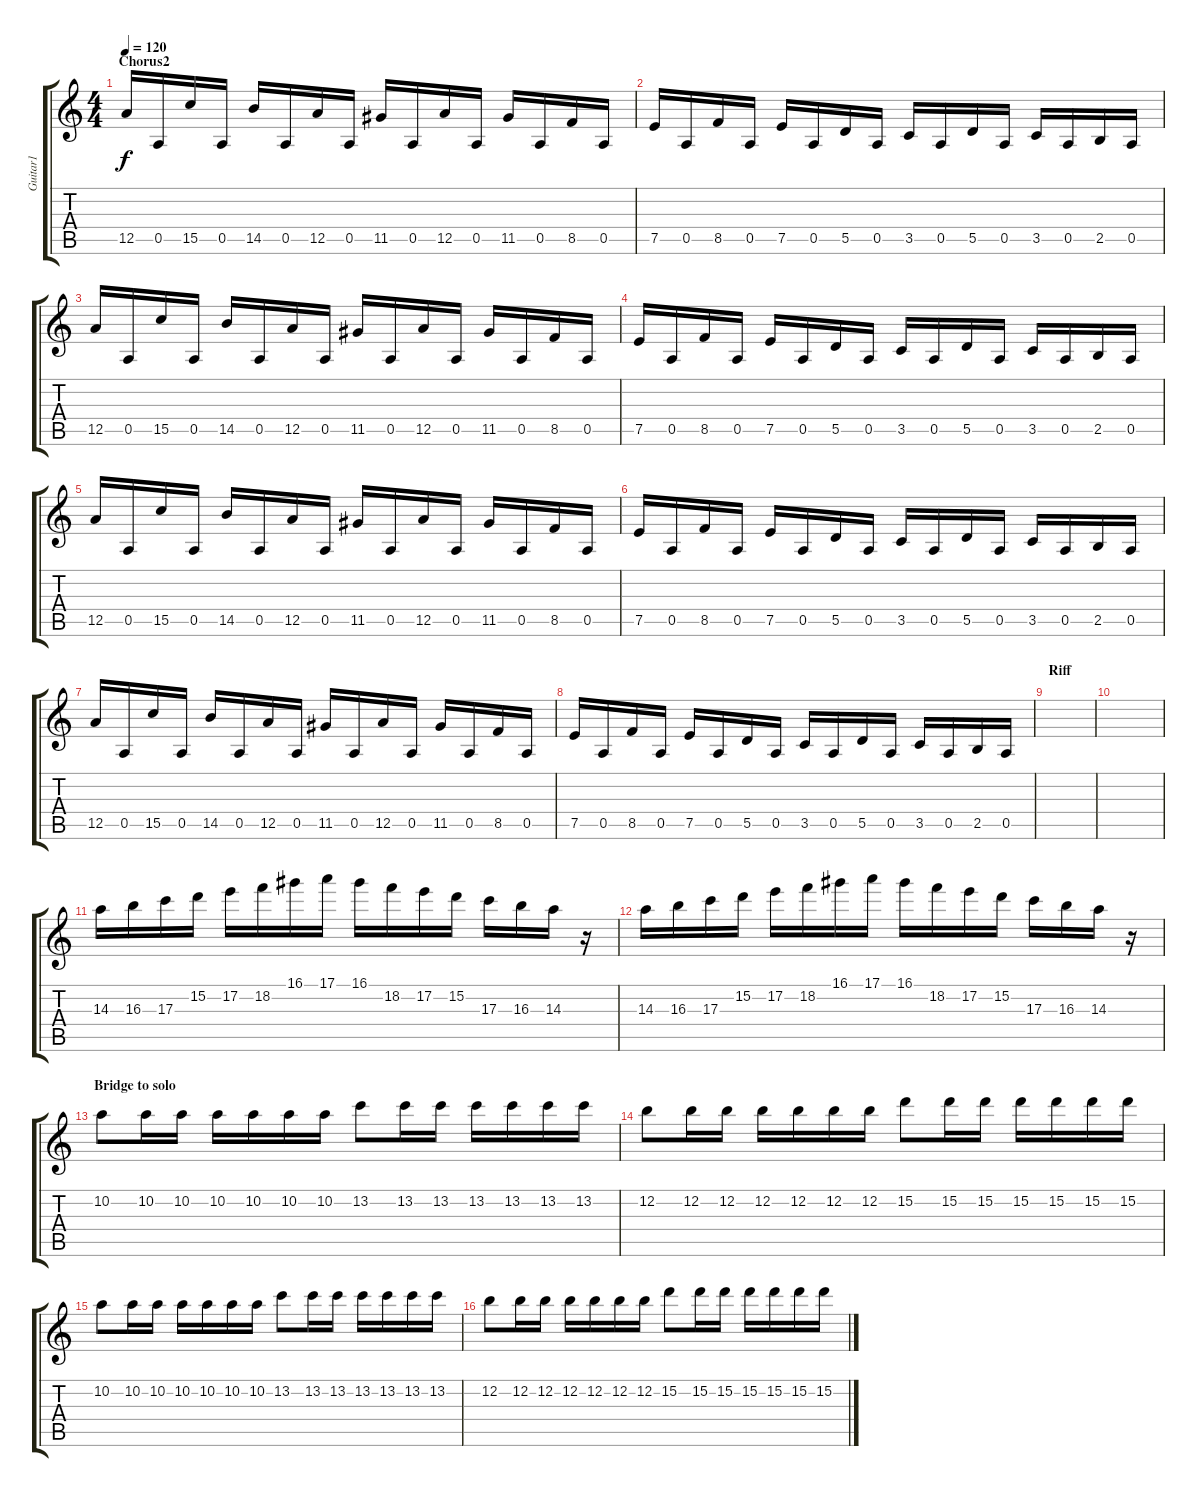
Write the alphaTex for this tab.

\track ("Guitar1" "Guitar1") {instrument distortionguitar}
\staff {score tabs}
\tuning (E4 B3 G3 D3 A2 E2) {hide}
\ts (4 4)
\section ("" "Chorus2")
\tempo 120
\clef g2
\ks c
12.5.16{dy f} 0.5.16 15.5.16 0.5.16 14.5.16 0.5.16 12.5.16 0.5.16 11.5.16 0.5.16 12.5.16 0.5.16 11.5.16 0.5.16 8.5.16 0.5.16 |
7.5.16 0.5.16 8.5.16 0.5.16 7.5.16 0.5.16 5.5.16 0.5.16 3.5.16 0.5.16 5.5.16 0.5.16 3.5.16 0.5.16 2.5.16 0.5.16 |
12.5.16 0.5.16 15.5.16 0.5.16 14.5.16 0.5.16 12.5.16 0.5.16 11.5.16 0.5.16 12.5.16 0.5.16 11.5.16 0.5.16 8.5.16 0.5.16 |
7.5.16 0.5.16 8.5.16 0.5.16 7.5.16 0.5.16 5.5.16 0.5.16 3.5.16 0.5.16 5.5.16 0.5.16 3.5.16 0.5.16 2.5.16 0.5.16 |
12.5.16 0.5.16 15.5.16 0.5.16 14.5.16 0.5.16 12.5.16 0.5.16 11.5.16 0.5.16 12.5.16 0.5.16 11.5.16 0.5.16 8.5.16 0.5.16 |
7.5.16 0.5.16 8.5.16 0.5.16 7.5.16 0.5.16 5.5.16 0.5.16 3.5.16 0.5.16 5.5.16 0.5.16 3.5.16 0.5.16 2.5.16 0.5.16 |
12.5.16 0.5.16 15.5.16 0.5.16 14.5.16 0.5.16 12.5.16 0.5.16 11.5.16 0.5.16 12.5.16 0.5.16 11.5.16 0.5.16 8.5.16 0.5.16 |
7.5.16 0.5.16 8.5.16 0.5.16 7.5.16 0.5.16 5.5.16 0.5.16 3.5.16 0.5.16 5.5.16 0.5.16 3.5.16 0.5.16 2.5.16 0.5.16 |
\section ("" "Riff")
|
|
14.3.16 16.3.16 17.3.16 15.2.16 17.2.16 18.2.16 16.1.16 17.1.16 16.1.16 18.2.16 17.2.16 15.2.16 17.3.16 16.3.16 14.3.16 r.16 |
14.3.16 16.3.16 17.3.16 15.2.16 17.2.16 18.2.16 16.1.16 17.1.16 16.1.16 18.2.16 17.2.16 15.2.16 17.3.16 16.3.16 14.3.16 r.16 |
\section ("" "Bridge to solo")
10.2.8 10.2.16 10.2.16 10.2.16 10.2.16 10.2.16 10.2.16 13.2.8 13.2.16 13.2.16 13.2.16 13.2.16 13.2.16 13.2.16 |
12.2.8 12.2.16 12.2.16 12.2.16 12.2.16 12.2.16 12.2.16 15.2.8 15.2.16 15.2.16 15.2.16 15.2.16 15.2.16 15.2.16 |
10.2.8 10.2.16 10.2.16 10.2.16 10.2.16 10.2.16 10.2.16 13.2.8 13.2.16 13.2.16 13.2.16 13.2.16 13.2.16 13.2.16 |
12.2.8 12.2.16 12.2.16 12.2.16 12.2.16 12.2.16 12.2.16 15.2.8 15.2.16 15.2.16 15.2.16 15.2.16 15.2.16 15.2.16
